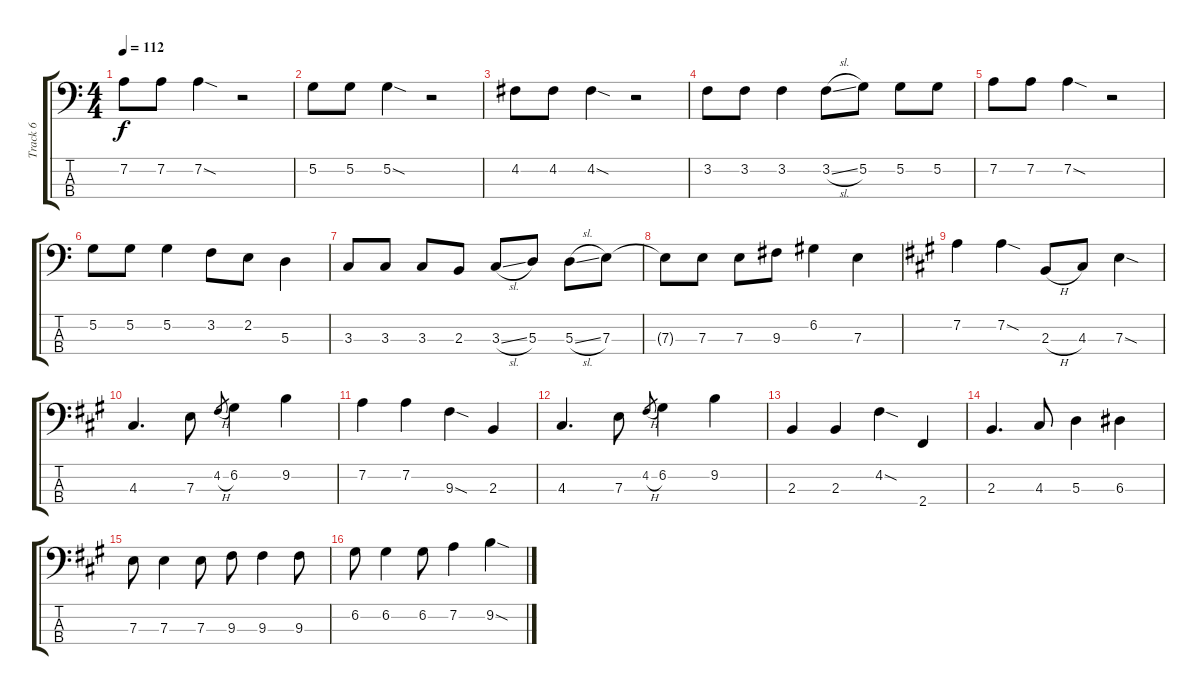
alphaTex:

\track ("Track 6" "Track 6") {instrument electricbassfinger}
\staff {score tabs}
\tuning (G2 D2 A1 E1) {hide}
\ts (4 4)
\tempo 112
\clef f4
\ks c
7.2.8{dy f} 7.2.8 7.2{sod}.4 r.2 |
5.2.8 5.2.8 5.2{sod}.4 r.2 |
4.2.8 4.2.8 4.2{sod}.4 r.2 |
3.2.8 3.2.8 3.2.4 3.2{sl}.8 5.2.8 5.2.8 5.2.8 |
7.2.8 7.2.8 7.2{sod}.4 r.2 |
5.2.8 5.2.8 5.2.4 3.2.8 2.2.8 5.3.4 |
3.3.8 3.3.8 3.3.8 2.3.8 3.3{sl}.8 5.3.8 5.3{sl}.8 7.3.8 |
7.3{t}.8 7.3.8 7.3.8 9.3.8 6.2.4 7.3.4 |
\ks a
7.2.4 7.2{sod}.4 2.3{h}.8 4.3.8 7.3{sod}.4 |
4.3.4{d} 7.3.8 4.2{h}.8{gr} 6.2.4 9.2.4 |
7.2.4 7.2.4 9.3{sod}.4 2.3.4 |
4.3.4{d} 7.3.8 4.2{h}.8{gr} 6.2.4 9.2.4 |
2.3.4 2.3.4 4.2{sod}.4 2.4.4 |
2.3.4{d} 4.3.8 5.3.4 6.3.4 |
7.3.8 7.3.4 7.3.8 9.3.8 9.3.4 9.3.8 |
6.2.8 6.2.4 6.2.8 7.2.4 9.2{sod}.4
